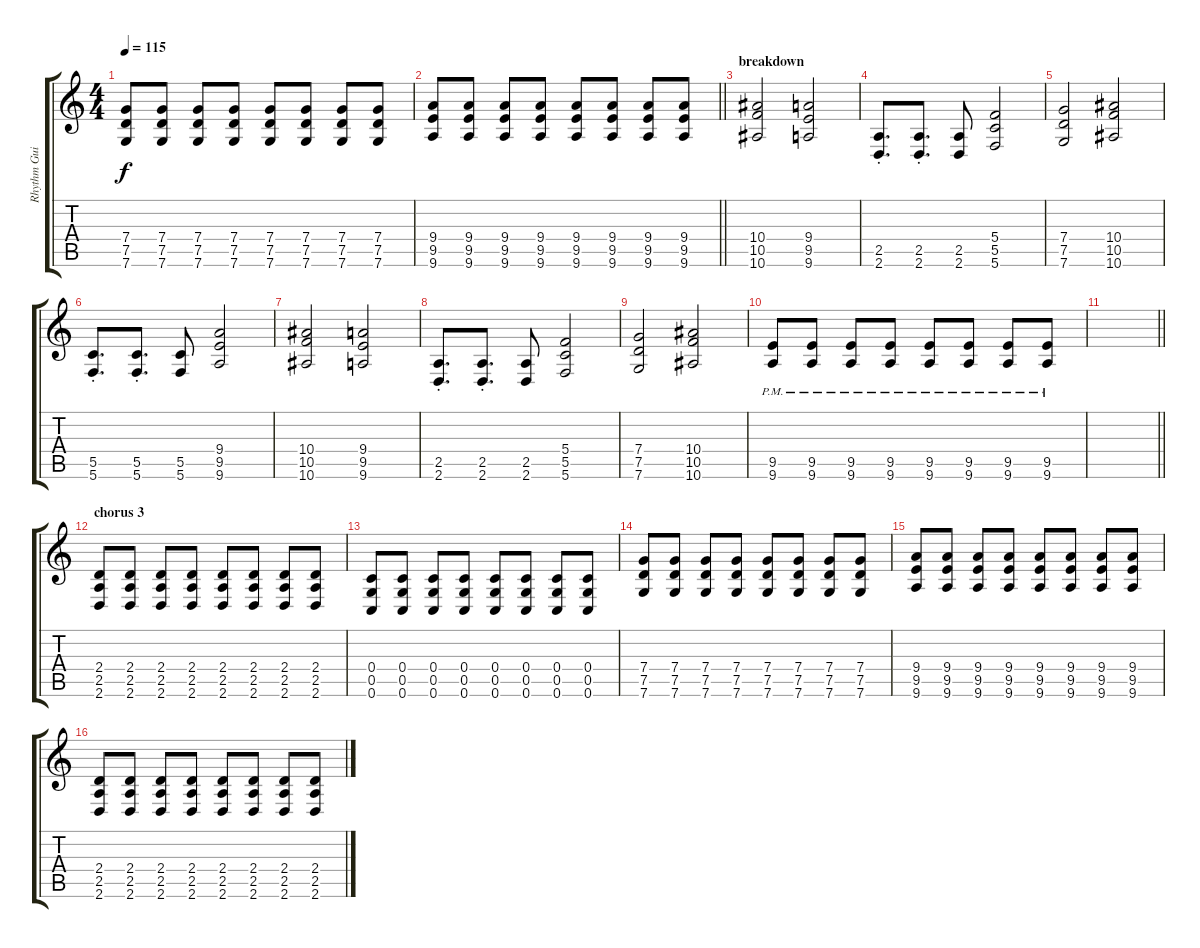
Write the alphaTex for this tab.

\track ("Rhythm Guitar" "Rhythm Gui") {instrument overdrivenguitar}
\staff {score tabs}
\tuning (D4 A3 F3 C3 G2 C2) {hide}
\ts (4 4)
\tempo 115
\clef g2
\ks c
(7.4 7.5 7.6).8{dy f} (7.4 7.5 7.6).8 (7.4 7.5 7.6).8 (7.4 7.5 7.6).8 (7.4 7.5 7.6).8 (7.4 7.5 7.6).8 (7.4 7.5 7.6).8 (7.4 7.5 7.6).8 |
\barLineRight lightlight
(9.4 9.5 9.6).8 (9.4 9.5 9.6).8 (9.4 9.5 9.6).8 (9.4 9.5 9.6).8 (9.4 9.5 9.6).8 (9.4 9.5 9.6).8 (9.4 9.5 9.6).8 (9.4 9.5 9.6).8 |
\section ("" "breakdown")
(10.4 10.5 10.6).2 (9.4 9.5 9.6).2 |
(2.5{st} 2.6{st}).8{d} (2.5{st} 2.6{st}).8{d} (2.5 2.6).8 (5.4 5.5 5.6).2 |
(7.4 7.5 7.6).2 (10.4 10.5 10.6).2 |
(5.5{st} 5.6{st}).8{d} (5.5{st} 5.6{st}).8{d} (5.5 5.6).8 (9.4 9.5 9.6).2 |
(10.4 10.5 10.6).2 (9.4 9.5 9.6).2 |
(2.5{st} 2.6{st}).8{d} (2.5{st} 2.6{st}).8{d} (2.5 2.6).8 (5.4 5.5 5.6).2 |
(7.4 7.5 7.6).2 (10.4 10.5 10.6).2 |
(9.5{pm} 9.6{pm}).8 (9.5{pm} 9.6{pm}).8 (9.5{pm} 9.6{pm}).8 (9.5{pm} 9.6{pm}).8 (9.5{pm} 9.6{pm}).8 (9.5{pm} 9.6{pm}).8 (9.5{pm} 9.6{pm}).8 (9.5{pm} 9.6{pm}).8 |
\barLineRight lightlight
|
\section ("" "chorus 3")
(2.4 2.5 2.6).8 (2.4 2.5 2.6).8 (2.4 2.5 2.6).8 (2.4 2.5 2.6).8 (2.4 2.5 2.6).8 (2.4 2.5 2.6).8 (2.4 2.5 2.6).8 (2.4 2.5 2.6).8 |
(0.4 0.5 0.6).8 (0.4 0.5 0.6).8 (0.4 0.5 0.6).8 (0.4 0.5 0.6).8 (0.4 0.5 0.6).8 (0.4 0.5 0.6).8 (0.4 0.5 0.6).8 (0.4 0.5 0.6).8 |
(7.4 7.5 7.6).8 (7.4 7.5 7.6).8 (7.4 7.5 7.6).8 (7.4 7.5 7.6).8 (7.4 7.5 7.6).8 (7.4 7.5 7.6).8 (7.4 7.5 7.6).8 (7.4 7.5 7.6).8 |
(9.4 9.5 9.6).8 (9.4 9.5 9.6).8 (9.4 9.5 9.6).8 (9.4 9.5 9.6).8 (9.4 9.5 9.6).8 (9.4 9.5 9.6).8 (9.4 9.5 9.6).8 (9.4 9.5 9.6).8 |
(2.4 2.5 2.6).8 (2.4 2.5 2.6).8 (2.4 2.5 2.6).8 (2.4 2.5 2.6).8 (2.4 2.5 2.6).8 (2.4 2.5 2.6).8 (2.4 2.5 2.6).8 (2.4 2.5 2.6).8
